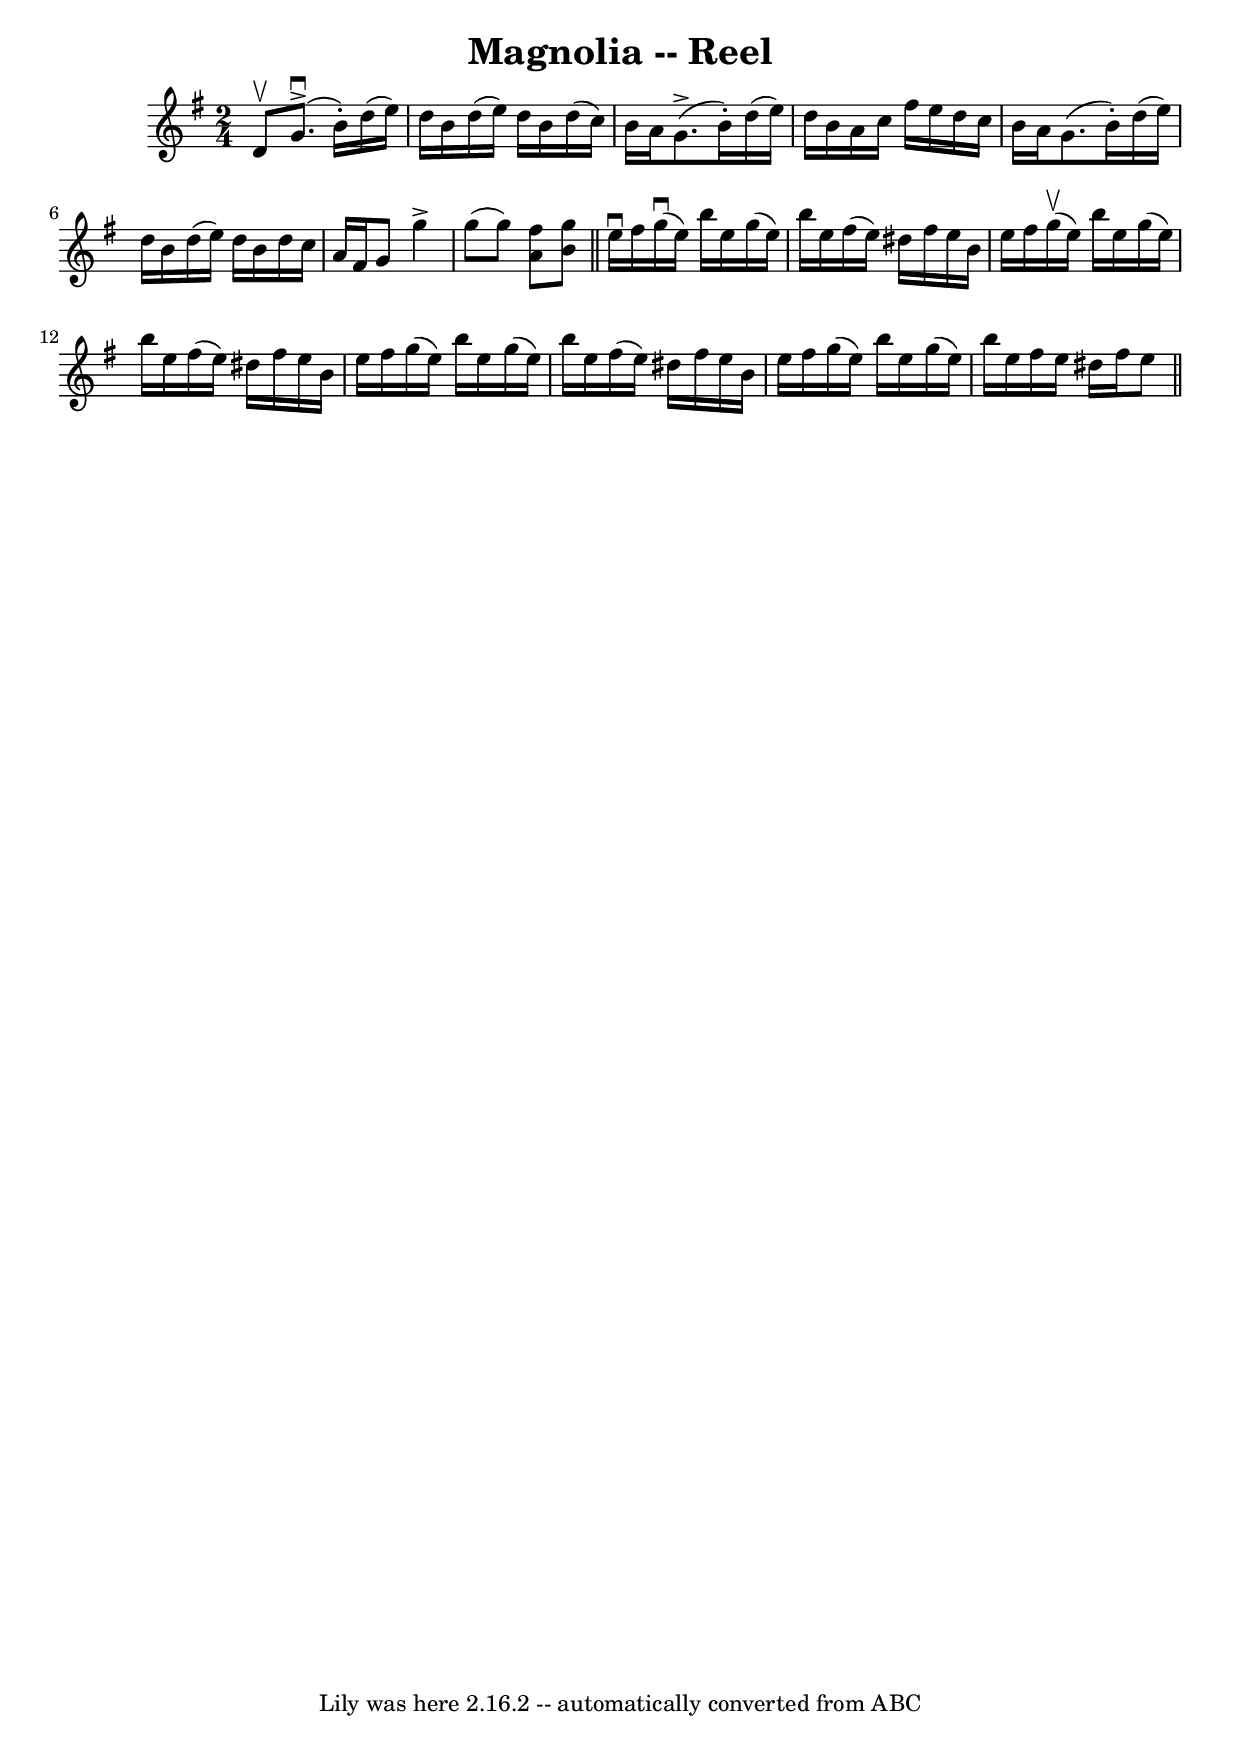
\version "2.7.40"
\include "Mammoth.ily"
\header {
	%% book = "Ryans Mammoth Collection"
	crossRefNumber = "1"
	footnotes = "\\\\251\\\\Contributed by Ray Davies ray:davies99.freeserve.co.uk"
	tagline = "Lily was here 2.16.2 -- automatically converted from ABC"
	title = "Magnolia -- Reel"
}
voicedefault =  {


\time 2/4 
\key g \major d'8^\upbow |
 g'8.^\downbow^\accent(
b'16 -.) d''16 (e''16) d''16 b'16    |
 d''16 (e''16  
-) d''16 b'16 d''16 (c''16) b'16 a'16    |
 g'8. 
^\accent(b'16 -.) d''16 (e''16) d''16 b'16    |
 a'16 
 c''16 fis''16 e''16 d''16 c''16 b'16 a'16    |
     
g'8. (b'16 -.) d''16 (e''16) d''16 b'16    |
 d''16 (
 e''16) d''16 b'16 d''16 c''16 a'16 fis'16    |
   
g'8 g''4^\accent g''8 (|
 g''8) << a'8 fis''8   >> <<  
 b'8 g''8   >>   \bar "||" e''16^\downbow fis''16  |
 g''16 
^\downbow(e''16) b''16 e''16 g''16 (e''16) b''16 e''16 
   |
 fis''16 (e''16) dis''16 fis''16 e''16 b'16    
e''16 fis''16    |
 g''16^\upbow(e''16) b''16 e''16    
g''16 (e''16) b''16 e''16    |
 fis''16 (e''16)   
dis''16 fis''16 e''16 b'16 e''16 fis''16  |
 g''16 (
e''16) b''16 e''16 g''16 (e''16) b''16 e''16    |
  
 fis''16 (e''16) dis''16 fis''16 e''16 b'16 e''16    
fis''16    |
 g''16 (e''16) b''16 e''16 g''16 (e''16  
-) b''16 e''16    |
 fis''16 e''16 dis''16 fis''16    
e''8    \bar "||"   
}

\score{
    <<

	\context Staff="default"
	{
	    \voicedefault 
	}

    >>
	\layout {
	}
	\midi {}
}
